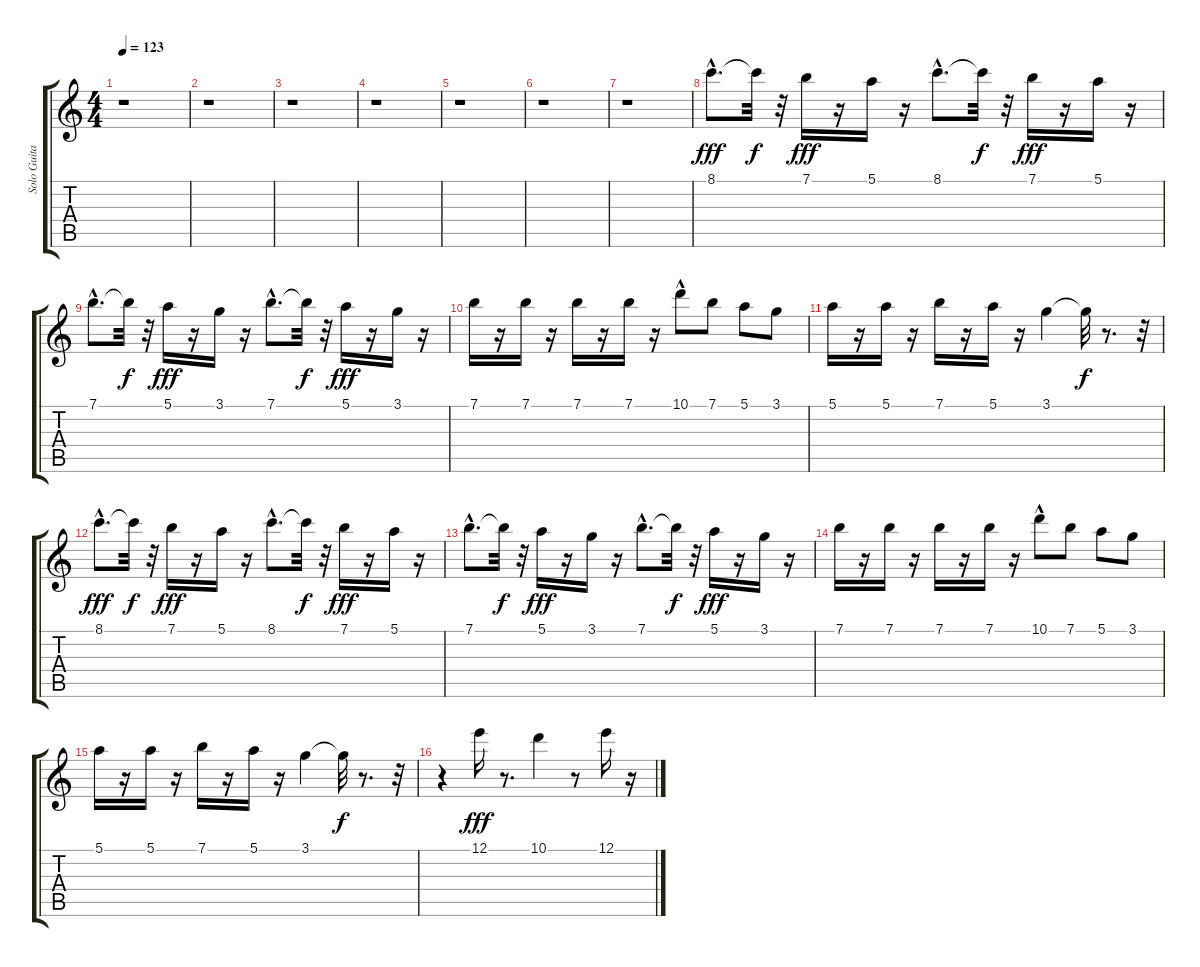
\track ("Solo Guitar1" "Solo Guita") {instrument distortionguitar}
\staff {score tabs}
\tuning (E4 B3 G3 D3 A2 E2) {hide}
\ts (4 4)
\tempo 123
\clef g2
\ks c
r.1{dy fff} |
r.1 |
r.1 |
r.1 |
r.1 |
r.1 |
r.1 |
8.1{hac}.8{d} 8.1{t}.32{dy f} r.32 7.1.16{dy fff} r.16 5.1.16 r.16 8.1{hac}.8{d} 8.1{t}.32{dy f} r.32 7.1.16{dy fff} r.16 5.1.16 r.16 |
7.1{hac}.8{d} 7.1{t}.32{dy f} r.32 5.1.16{dy fff} r.16 3.1.16 r.16 7.1{hac}.8{d} 7.1{t}.32{dy f} r.32 5.1.16{dy fff} r.16 3.1.16 r.16 |
7.1.16 r.16 7.1.16 r.16 7.1.16 r.16 7.1.16 r.16 10.1{hac}.8 7.1.8 5.1.8 3.1.8 |
5.1.16 r.16 5.1.16 r.16 7.1.16 r.16 5.1.16 r.16 3.1.4 3.1{t}.32{dy f} r.8{d} r.32 |
8.1{hac}.8{d dy fff} 8.1{t}.32{dy f} r.32 7.1.16{dy fff} r.16 5.1.16 r.16 8.1{hac}.8{d} 8.1{t}.32{dy f} r.32 7.1.16{dy fff} r.16 5.1.16 r.16 |
7.1{hac}.8{d} 7.1{t}.32{dy f} r.32 5.1.16{dy fff} r.16 3.1.16 r.16 7.1{hac}.8{d} 7.1{t}.32{dy f} r.32 5.1.16{dy fff} r.16 3.1.16 r.16 |
7.1.16 r.16 7.1.16 r.16 7.1.16 r.16 7.1.16 r.16 10.1{hac}.8 7.1.8 5.1.8 3.1.8 |
5.1.16 r.16 5.1.16 r.16 7.1.16 r.16 5.1.16 r.16 3.1.4 3.1{t}.32{dy f} r.8{d} r.32 |
r.4 12.1.16{dy fff} r.8{d} 10.1.4 r.8 12.1.16 r.16
